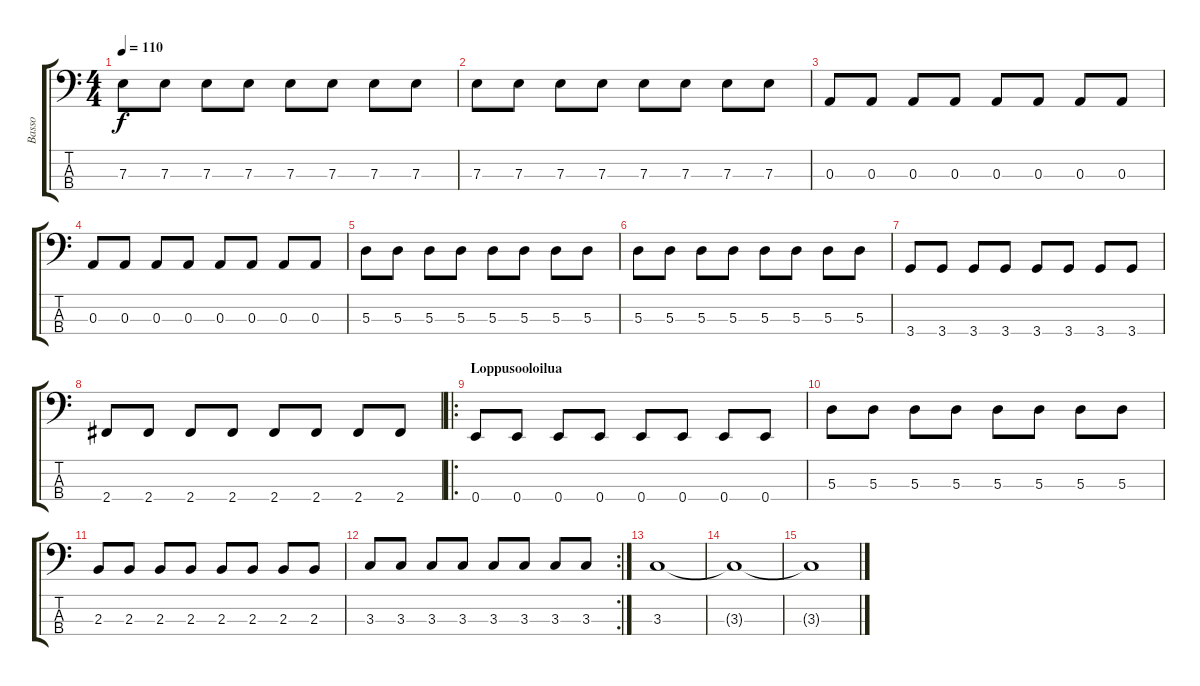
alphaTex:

\track ("Basso" "Basso") {instrument electricbassfinger}
\staff {score tabs}
\tuning (G2 D2 A1 E1) {hide}
\ts (4 4)
\tempo 110
\clef f4
\ks c
7.3.8{dy f} 7.3.8 7.3.8 7.3.8 7.3.8 7.3.8 7.3.8 7.3.8 |
7.3.8 7.3.8 7.3.8 7.3.8 7.3.8 7.3.8 7.3.8 7.3.8 |
0.3.8 0.3.8 0.3.8 0.3.8 0.3.8 0.3.8 0.3.8 0.3.8 |
0.3.8 0.3.8 0.3.8 0.3.8 0.3.8 0.3.8 0.3.8 0.3.8 |
5.3.8 5.3.8 5.3.8 5.3.8 5.3.8 5.3.8 5.3.8 5.3.8 |
5.3.8 5.3.8 5.3.8 5.3.8 5.3.8 5.3.8 5.3.8 5.3.8 |
3.4.8 3.4.8 3.4.8 3.4.8 3.4.8 3.4.8 3.4.8 3.4.8 |
2.4.8 2.4.8 2.4.8 2.4.8 2.4.8 2.4.8 2.4.8 2.4.8 |
\ro
\section ("" "Loppusooloilua")
0.4.8 0.4.8 0.4.8 0.4.8 0.4.8 0.4.8 0.4.8 0.4.8 |
5.3.8 5.3.8 5.3.8 5.3.8 5.3.8 5.3.8 5.3.8 5.3.8 |
2.3.8 2.3.8 2.3.8 2.3.8 2.3.8 2.3.8 2.3.8 2.3.8 |
\rc 2
3.3.8 3.3.8 3.3.8 3.3.8 3.3.8 3.3.8 3.3.8 3.3.8 |
3.3.1 |
3.3{t}.1 |
3.3{t}.1
